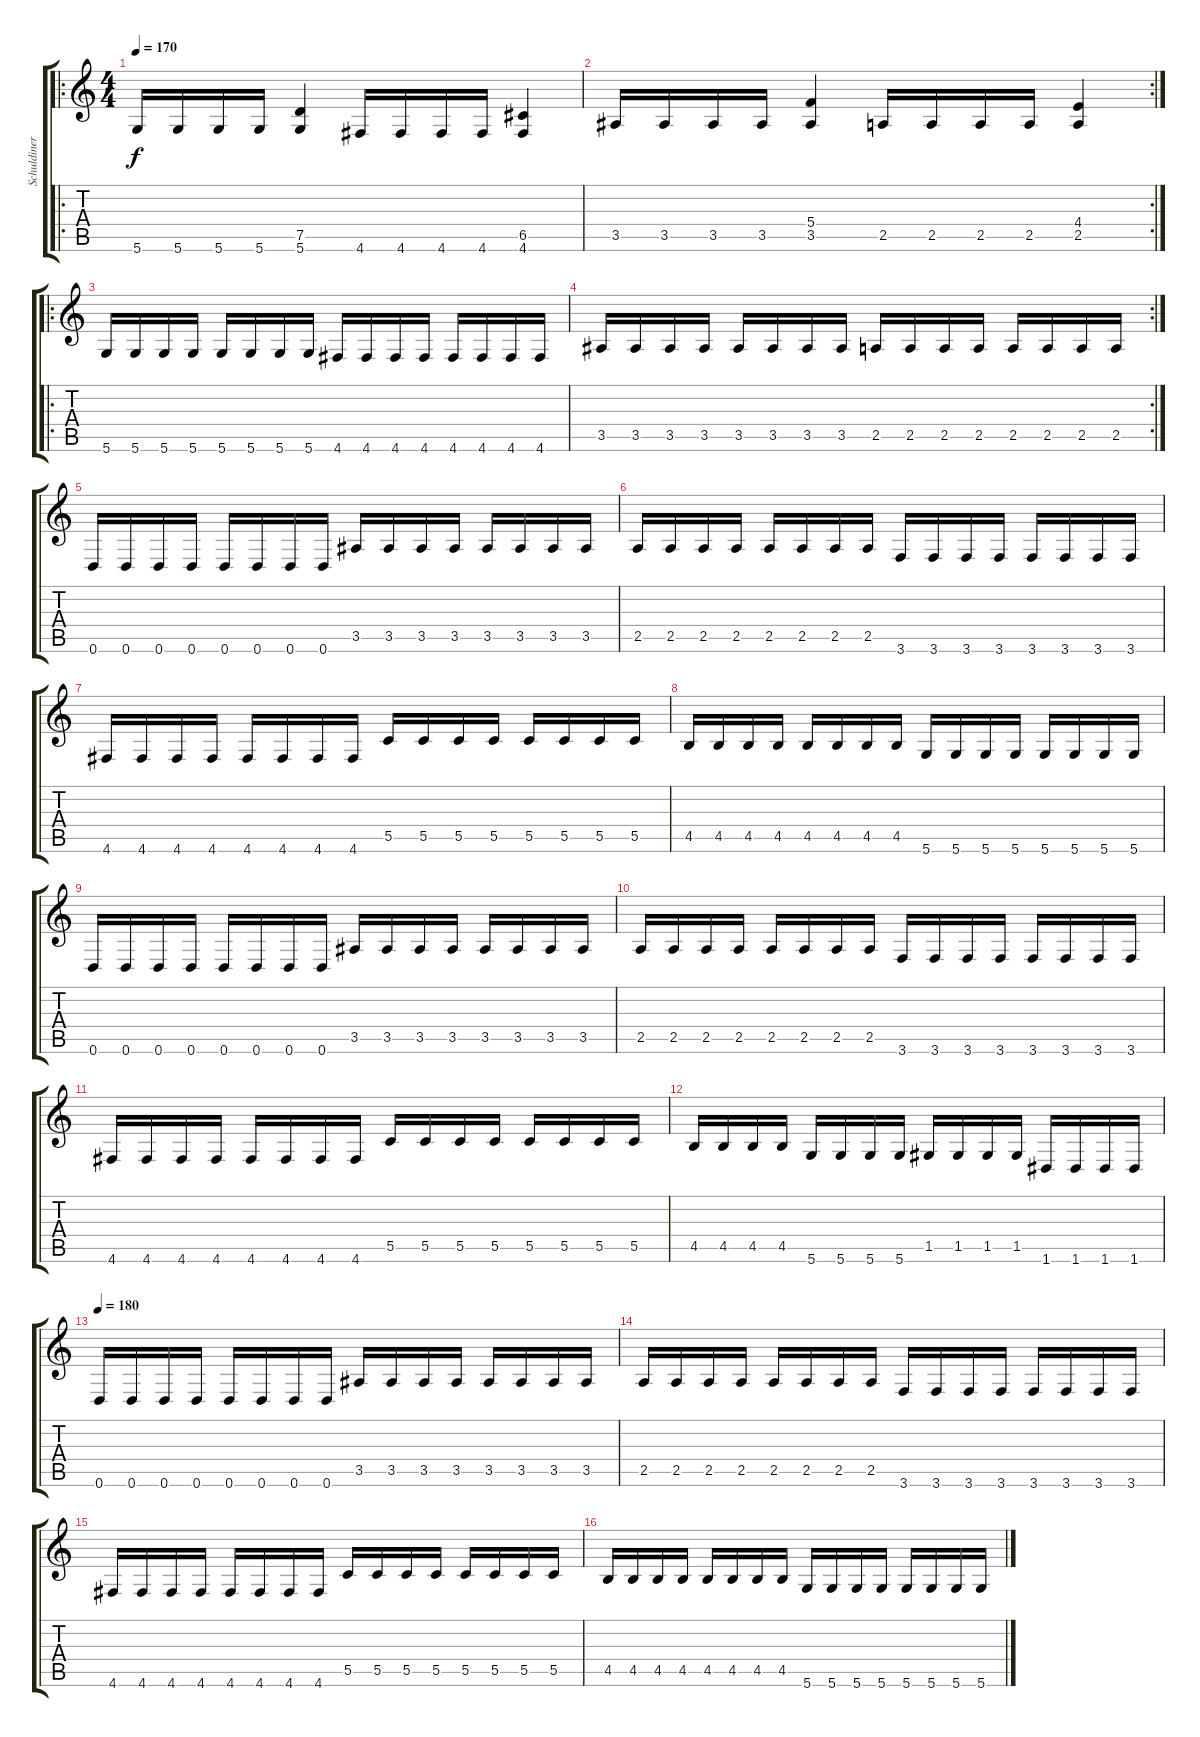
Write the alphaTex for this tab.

\track ("Schuldiner" "Schuldiner") {instrument distortionguitar}
\staff {score tabs}
\tuning (D4 A3 F3 C3 G2 D2) {hide}
\ro
\ts (4 4)
\tempo 170
\clef g2
\ks c
5.6.16{dy f instrument distortionguitar} 5.6.16 5.6.16 5.6.16 (7.5 5.6).4 4.6.16 4.6.16 4.6.16 4.6.16 (6.5 4.6).4 |
\rc 2
3.5.16 3.5.16 3.5.16 3.5.16 (5.4 3.5).4 2.5.16 2.5.16 2.5.16 2.5.16 (4.4 2.5).4 |
\ro
5.6.16 5.6.16 5.6.16 5.6.16 5.6.16 5.6.16 5.6.16 5.6.16 4.6.16 4.6.16 4.6.16 4.6.16 4.6.16 4.6.16 4.6.16 4.6.16 |
\rc 2
3.5.16 3.5.16 3.5.16 3.5.16 3.5.16 3.5.16 3.5.16 3.5.16 2.5.16 2.5.16 2.5.16 2.5.16 2.5.16 2.5.16 2.5.16 2.5.16 |
0.6.16 0.6.16 0.6.16 0.6.16 0.6.16 0.6.16 0.6.16 0.6.16 3.5.16 3.5.16 3.5.16 3.5.16 3.5.16 3.5.16 3.5.16 3.5.16 |
2.5.16 2.5.16 2.5.16 2.5.16 2.5.16 2.5.16 2.5.16 2.5.16 3.6.16 3.6.16 3.6.16 3.6.16 3.6.16 3.6.16 3.6.16 3.6.16 |
4.6.16 4.6.16 4.6.16 4.6.16 4.6.16 4.6.16 4.6.16 4.6.16 5.5.16 5.5.16 5.5.16 5.5.16 5.5.16 5.5.16 5.5.16 5.5.16 |
4.5.16 4.5.16 4.5.16 4.5.16 4.5.16 4.5.16 4.5.16 4.5.16 5.6.16 5.6.16 5.6.16 5.6.16 5.6.16 5.6.16 5.6.16 5.6.16 |
0.6.16 0.6.16 0.6.16 0.6.16 0.6.16 0.6.16 0.6.16 0.6.16 3.5.16 3.5.16 3.5.16 3.5.16 3.5.16 3.5.16 3.5.16 3.5.16 |
2.5.16 2.5.16 2.5.16 2.5.16 2.5.16 2.5.16 2.5.16 2.5.16 3.6.16 3.6.16 3.6.16 3.6.16 3.6.16 3.6.16 3.6.16 3.6.16 |
4.6.16 4.6.16 4.6.16 4.6.16 4.6.16 4.6.16 4.6.16 4.6.16 5.5.16 5.5.16 5.5.16 5.5.16 5.5.16 5.5.16 5.5.16 5.5.16 |
4.5.16 4.5.16 4.5.16 4.5.16 5.6.16 5.6.16 5.6.16 5.6.16 1.5.16 1.5.16 1.5.16 1.5.16 1.6.16 1.6.16 1.6.16 1.6.16 |
\tempo 180
0.6.16 0.6.16 0.6.16 0.6.16 0.6.16 0.6.16 0.6.16 0.6.16 3.5.16 3.5.16 3.5.16 3.5.16 3.5.16 3.5.16 3.5.16 3.5.16 |
2.5.16 2.5.16 2.5.16 2.5.16 2.5.16 2.5.16 2.5.16 2.5.16 3.6.16 3.6.16 3.6.16 3.6.16 3.6.16 3.6.16 3.6.16 3.6.16 |
4.6.16 4.6.16 4.6.16 4.6.16 4.6.16 4.6.16 4.6.16 4.6.16 5.5.16 5.5.16 5.5.16 5.5.16 5.5.16 5.5.16 5.5.16 5.5.16 |
4.5.16 4.5.16 4.5.16 4.5.16 4.5.16 4.5.16 4.5.16 4.5.16 5.6.16 5.6.16 5.6.16 5.6.16 5.6.16 5.6.16 5.6.16 5.6.16
